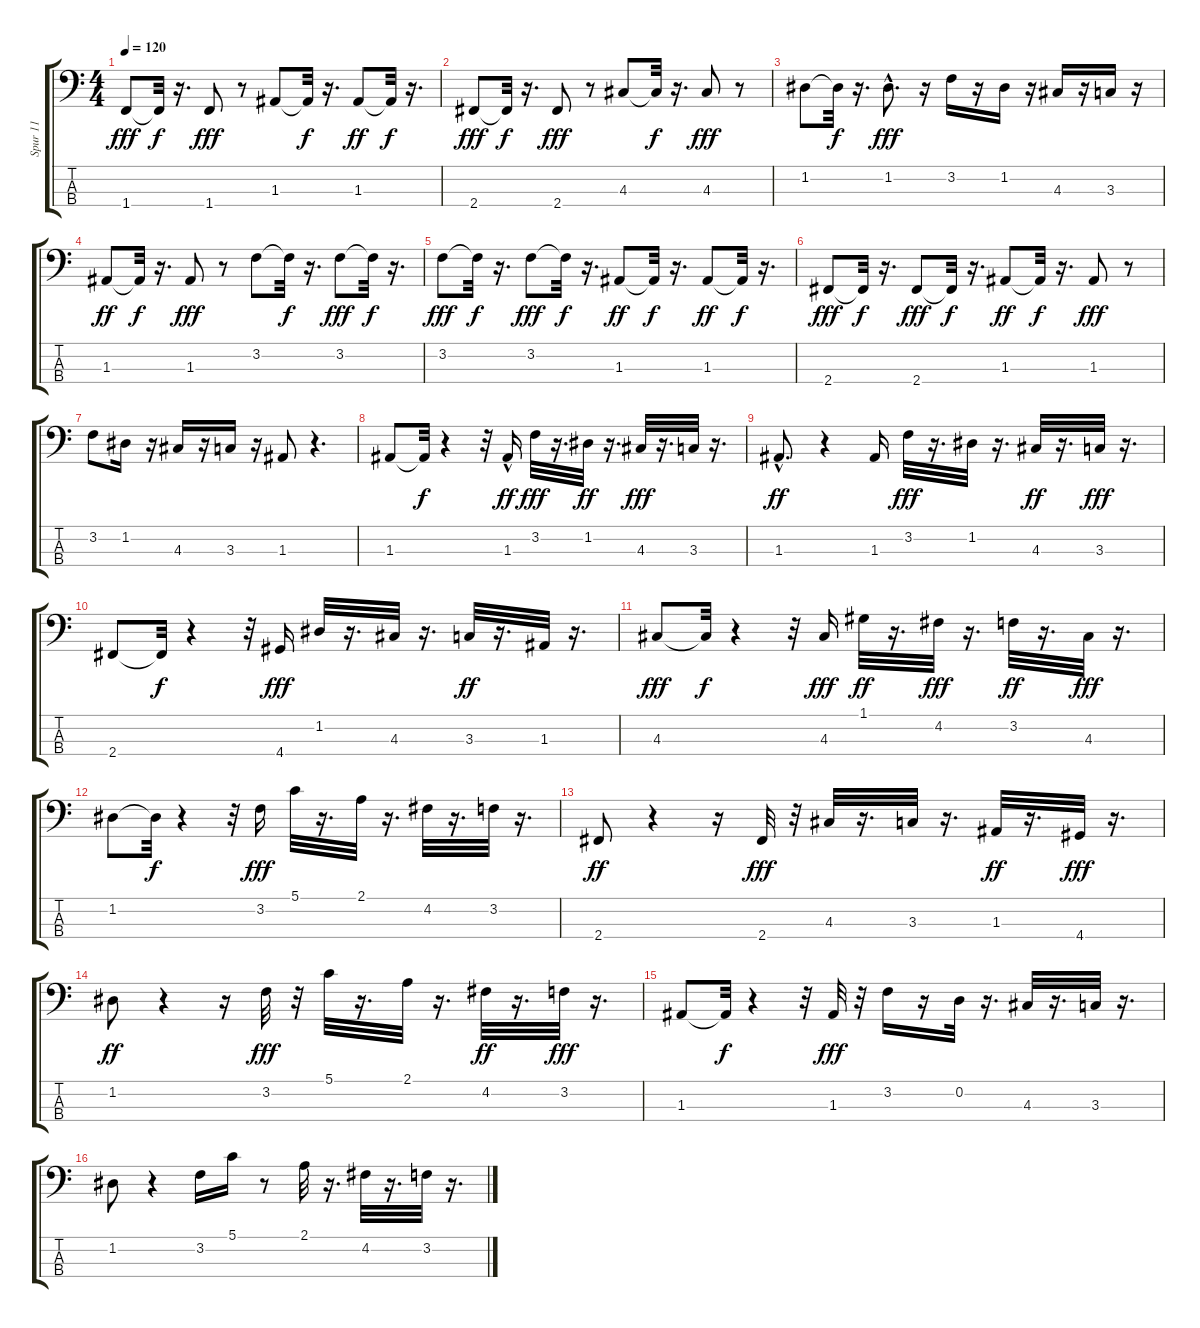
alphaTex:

\track ("Spur 11" "Spur 11") {instrument electricbasspick}
\staff {score tabs}
\tuning (G2 D2 A1 E1) {hide}
\ts (4 4)
\tempo 120
\clef f4
\ks c
1.4.8{dy fff} 1.4{t}.32{dy f} r.16{d} 1.4.8{dy fff} r.8 1.3.8 1.3{t}.32{dy f} r.16{d} 1.3.8{dy ff} 1.3{t}.32{dy f} r.16{d} |
2.4.8{dy fff} 2.4{t}.32{dy f} r.16{d} 2.4.8{dy fff} r.8 4.3.8 4.3{t}.32{dy f} r.16{d} 4.3.8{dy fff} r.8 |
1.2.8 1.2{t}.32{dy f} r.16{d} 1.2{hac}.8{d dy fff} r.16 3.2.16 r.16 1.2.16 r.16 4.3.16 r.16 3.3.16 r.16 |
1.3.8{dy ff} 1.3{t}.32{dy f} r.16{d} 1.3.8{dy fff} r.8 3.2.8 3.2{t}.32{dy f} r.16{d} 3.2.8{dy fff} 3.2{t}.32{dy f} r.16{d} |
3.2.8{dy fff} 3.2{t}.32{dy f} r.16{d} 3.2.8{dy fff} 3.2{t}.32{dy f} r.16{d} 1.3.8{dy ff} 1.3{t}.32{dy f} r.16{d} 1.3.8{dy ff} 1.3{t}.32{dy f} r.16{d} |
2.4.8{dy fff} 2.4{t}.32{dy f} r.16{d} 2.4.8{dy fff} 2.4{t}.32{dy f} r.16{d} 1.3.8{dy ff} 1.3{t}.32{dy f} r.16{d} 1.3.8{dy fff} r.8 |
3.2.8 1.2.16 r.16 4.3.16 r.16 3.3.16 r.16 1.3.8 r.4{d} |
1.3.8{instrument electricbasspick} 1.3{t}.32{dy f} r.4 r.32 1.3{hac}.16{dy ff} 3.2.32{dy fff} r.16{d} 1.2.32{dy ff} r.16{d} 4.3.32{dy fff} r.16{d} 3.3.32 r.16{d} |
1.3{hac}.8{d dy ff} r.4 1.3.16 3.2.32{dy fff} r.16{d} 1.2.32 r.16{d} 4.3.32{dy ff} r.16{d} 3.3.32{dy fff} r.16{d} |
2.4.8 2.4{t}.32{dy f} r.4 r.32 4.4.16{dy fff} 1.2.32 r.16{d} 4.3.32 r.16{d} 3.3.32{dy ff} r.16{d} 1.3.32 r.16{d} |
4.3.8{dy fff} 4.3{t}.32{dy f} r.4 r.32 4.3.16{dy fff} 1.1.32{dy ff} r.16{d} 4.2.32{dy fff} r.16{d} 3.2.32{dy ff} r.16{d} 4.3.32{dy fff} r.16{d} |
1.2.8 1.2{t}.32{dy f} r.4 r.32 3.2.16{dy fff} 5.1.32 r.16{d} 2.1.32 r.16{d} 4.2.32 r.16{d} 3.2.32 r.16{d} |
2.4.8{dy ff instrument electricbasspick} r.4 r.16 2.4.32{dy fff} r.32 4.3.32 r.16{d} 3.3.32 r.16{d} 1.3.32{dy ff} r.16{d} 4.4.32{dy fff} r.16{d} |
1.2.8{dy ff} r.4 r.16 3.2.32{dy fff} r.32 5.1.32 r.16{d} 2.1.32 r.16{d} 4.2.32{dy ff} r.16{d} 3.2.32{dy fff} r.16{d} |
1.3.8{instrument electricbasspick} 1.3{t}.32{dy f} r.4 r.32 1.3.32{dy fff} r.32 3.2.16 r.16 0.2.32 r.16{d} 4.3.32 r.16{d} 3.3.32 r.16{d} |
1.2.8 r.4 3.2.16 5.1.16 r.8 2.1.32 r.16{d} 4.2.32 r.16{d} 3.2.32 r.16{d}
